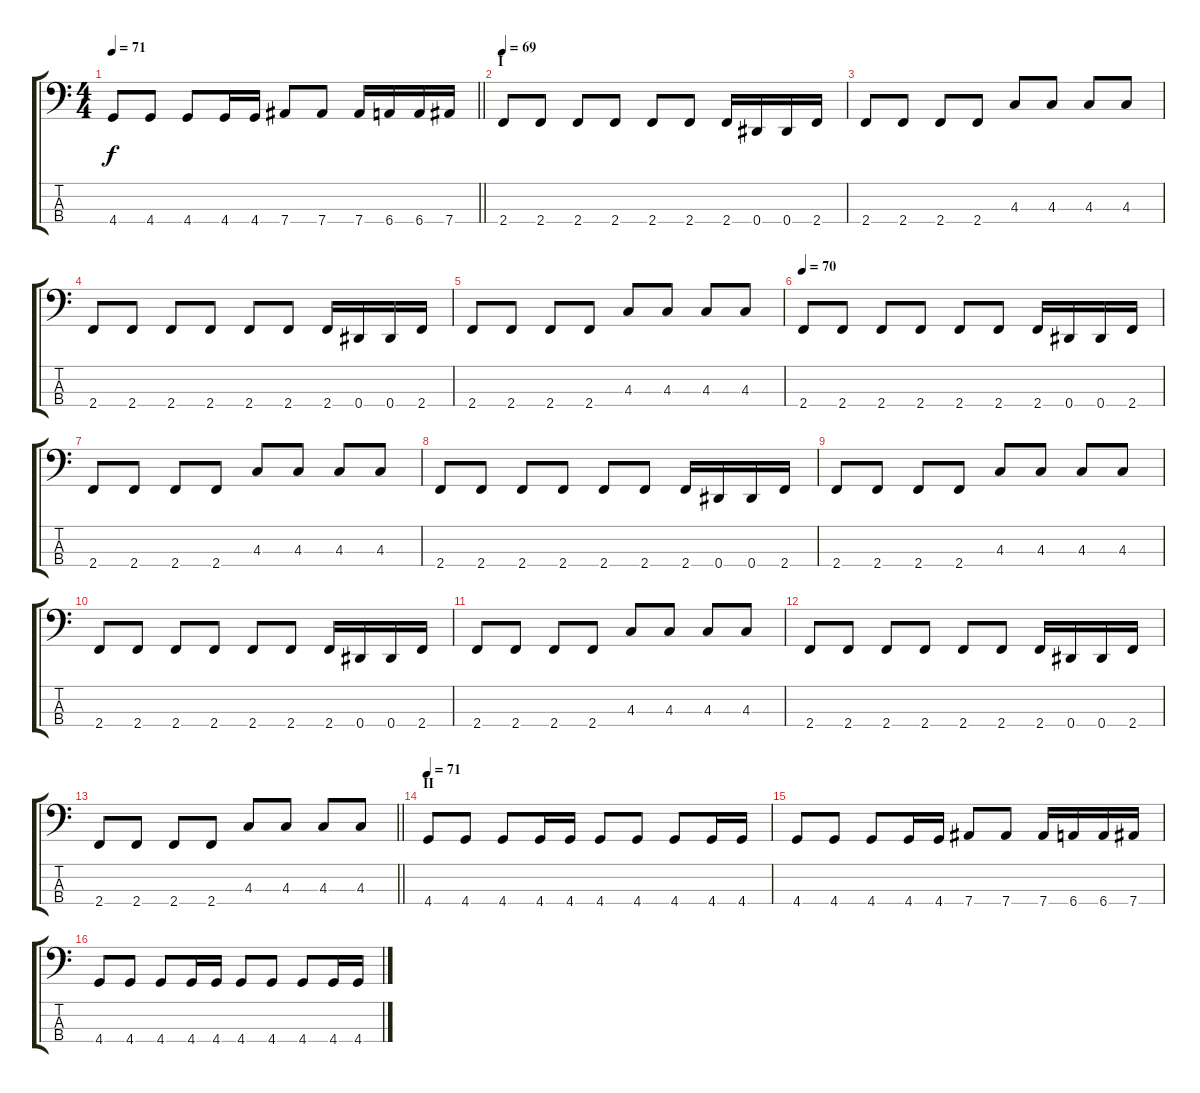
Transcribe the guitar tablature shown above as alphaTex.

\track "" {instrument electricbassfinger}
\staff {score tabs}
\tuning (Gb2 Db2 Ab1 Eb1) {hide}
\ts (4 4)
\tempo 71
\clef f4
\barLineRight lightlight
\ks c
4.4.8{dy f} 4.4.8 4.4.8 4.4.16 4.4.16 7.4.8 7.4.8 7.4.16 6.4.16 6.4.16 7.4.16 |
\section ("" "I")
\tempo 69
2.4.8 2.4.8 2.4.8 2.4.8 2.4.8 2.4.8 2.4.16 0.4.16 0.4.16 2.4.16 |
2.4.8 2.4.8 2.4.8 2.4.8 4.3.8 4.3.8 4.3.8 4.3.8 |
2.4.8 2.4.8 2.4.8 2.4.8 2.4.8 2.4.8 2.4.16 0.4.16 0.4.16 2.4.16 |
2.4.8 2.4.8 2.4.8 2.4.8 4.3.8 4.3.8 4.3.8 4.3.8 |
\tempo 70
2.4.8 2.4.8 2.4.8 2.4.8 2.4.8 2.4.8 2.4.16 0.4.16 0.4.16 2.4.16 |
2.4.8 2.4.8 2.4.8 2.4.8 4.3.8 4.3.8 4.3.8 4.3.8 |
2.4.8 2.4.8 2.4.8 2.4.8 2.4.8 2.4.8 2.4.16 0.4.16 0.4.16 2.4.16 |
2.4.8 2.4.8 2.4.8 2.4.8 4.3.8 4.3.8 4.3.8 4.3.8 |
2.4.8 2.4.8 2.4.8 2.4.8 2.4.8 2.4.8 2.4.16 0.4.16 0.4.16 2.4.16 |
2.4.8 2.4.8 2.4.8 2.4.8 4.3.8 4.3.8 4.3.8 4.3.8 |
2.4.8 2.4.8 2.4.8 2.4.8 2.4.8 2.4.8 2.4.16 0.4.16 0.4.16 2.4.16 |
\barLineRight lightlight
2.4.8 2.4.8 2.4.8 2.4.8 4.3.8 4.3.8 4.3.8 4.3.8 |
\section ("" "II")
\tempo 71
4.4.8 4.4.8 4.4.8 4.4.16 4.4.16 4.4.8 4.4.8 4.4.8 4.4.16 4.4.16 |
4.4.8 4.4.8 4.4.8 4.4.16 4.4.16 7.4.8 7.4.8 7.4.16 6.4.16 6.4.16 7.4.16 |
4.4.8 4.4.8 4.4.8 4.4.16 4.4.16 4.4.8 4.4.8 4.4.8 4.4.16 4.4.16
